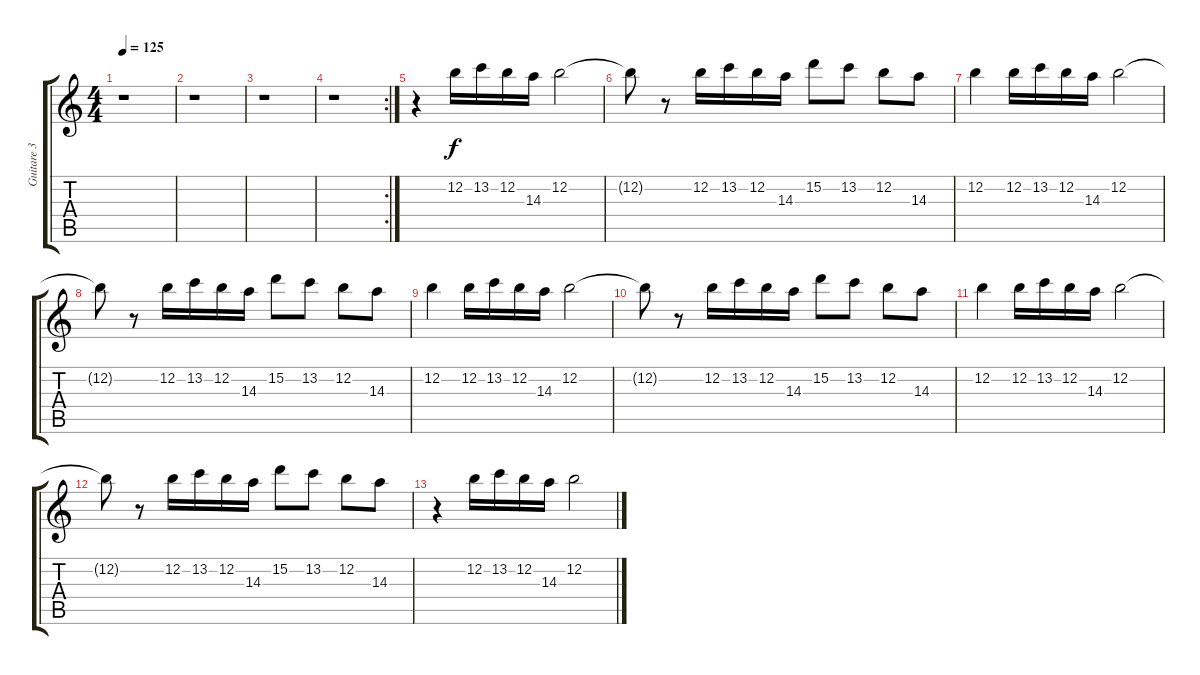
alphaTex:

\track ("Guitare 3" "Guitare 3") {instrument distortionguitar}
\staff {score tabs}
\tuning (E4 B3 G3 D3 A2 E2) {hide}
\ts (4 4)
\tempo 125
\clef g2
\ks c
r.1{dy f} |
r.1 |
r.1 |
\rc 2
r.1 |
r.4 12.2.16 13.2.16 12.2.16 14.3.16 12.2.2 |
12.2{t}.8 r.8 12.2.16 13.2.16 12.2.16 14.3.16 15.2.8 13.2.8 12.2.8 14.3.8 |
12.2.4 12.2.16 13.2.16 12.2.16 14.3.16 12.2.2 |
12.2{t}.8 r.8 12.2.16 13.2.16 12.2.16 14.3.16 15.2.8 13.2.8 12.2.8 14.3.8 |
12.2.4 12.2.16 13.2.16 12.2.16 14.3.16 12.2.2 |
12.2{t}.8 r.8 12.2.16 13.2.16 12.2.16 14.3.16 15.2.8 13.2.8 12.2.8 14.3.8 |
12.2.4 12.2.16 13.2.16 12.2.16 14.3.16 12.2.2 |
12.2{t}.8 r.8 12.2.16 13.2.16 12.2.16 14.3.16 15.2.8 13.2.8 12.2.8 14.3.8 |
r.4 12.2.16 13.2.16 12.2.16 14.3.16 12.2.2
